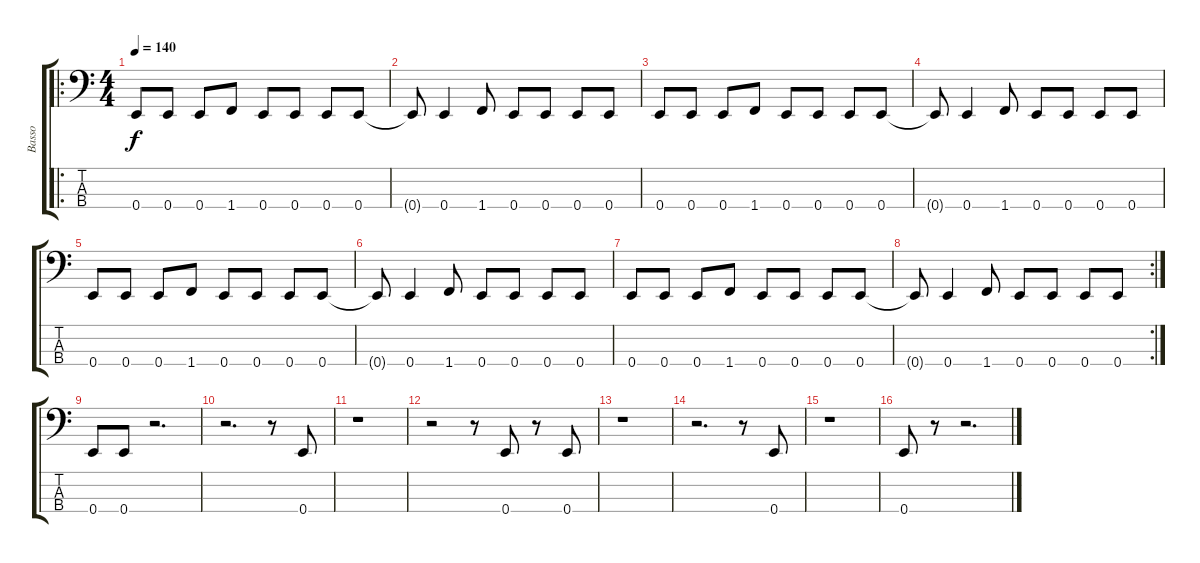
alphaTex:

\track ("Basso" "Basso") {instrument electricbassfinger}
\staff {score tabs}
\tuning (G2 D2 A1 E1) {hide}
\ro
\ts (4 4)
\tempo 140
\clef f4
\ks c
0.4.8{dy f} 0.4.8 0.4.8 1.4.8 0.4.8 0.4.8 0.4.8 0.4.8 |
0.4{t}.8 0.4.4 1.4.8 0.4.8 0.4.8 0.4.8 0.4.8 |
0.4.8 0.4.8 0.4.8 1.4.8 0.4.8 0.4.8 0.4.8 0.4.8 |
0.4{t}.8 0.4.4 1.4.8 0.4.8 0.4.8 0.4.8 0.4.8 |
0.4.8 0.4.8 0.4.8 1.4.8 0.4.8 0.4.8 0.4.8 0.4.8 |
0.4{t}.8 0.4.4 1.4.8 0.4.8 0.4.8 0.4.8 0.4.8 |
0.4.8 0.4.8 0.4.8 1.4.8 0.4.8 0.4.8 0.4.8 0.4.8 |
\rc 2
0.4{t}.8 0.4.4 1.4.8 0.4.8 0.4.8 0.4.8 0.4.8 |
0.4.8 0.4.8 r.2{d} |
r.2{d} r.8 0.4.8 |
r.1 |
r.2 r.8 0.4.8 r.8 0.4.8 |
r.1 |
r.2{d} r.8 0.4.8 |
r.1 |
0.4.8 r.8 r.2{d}
